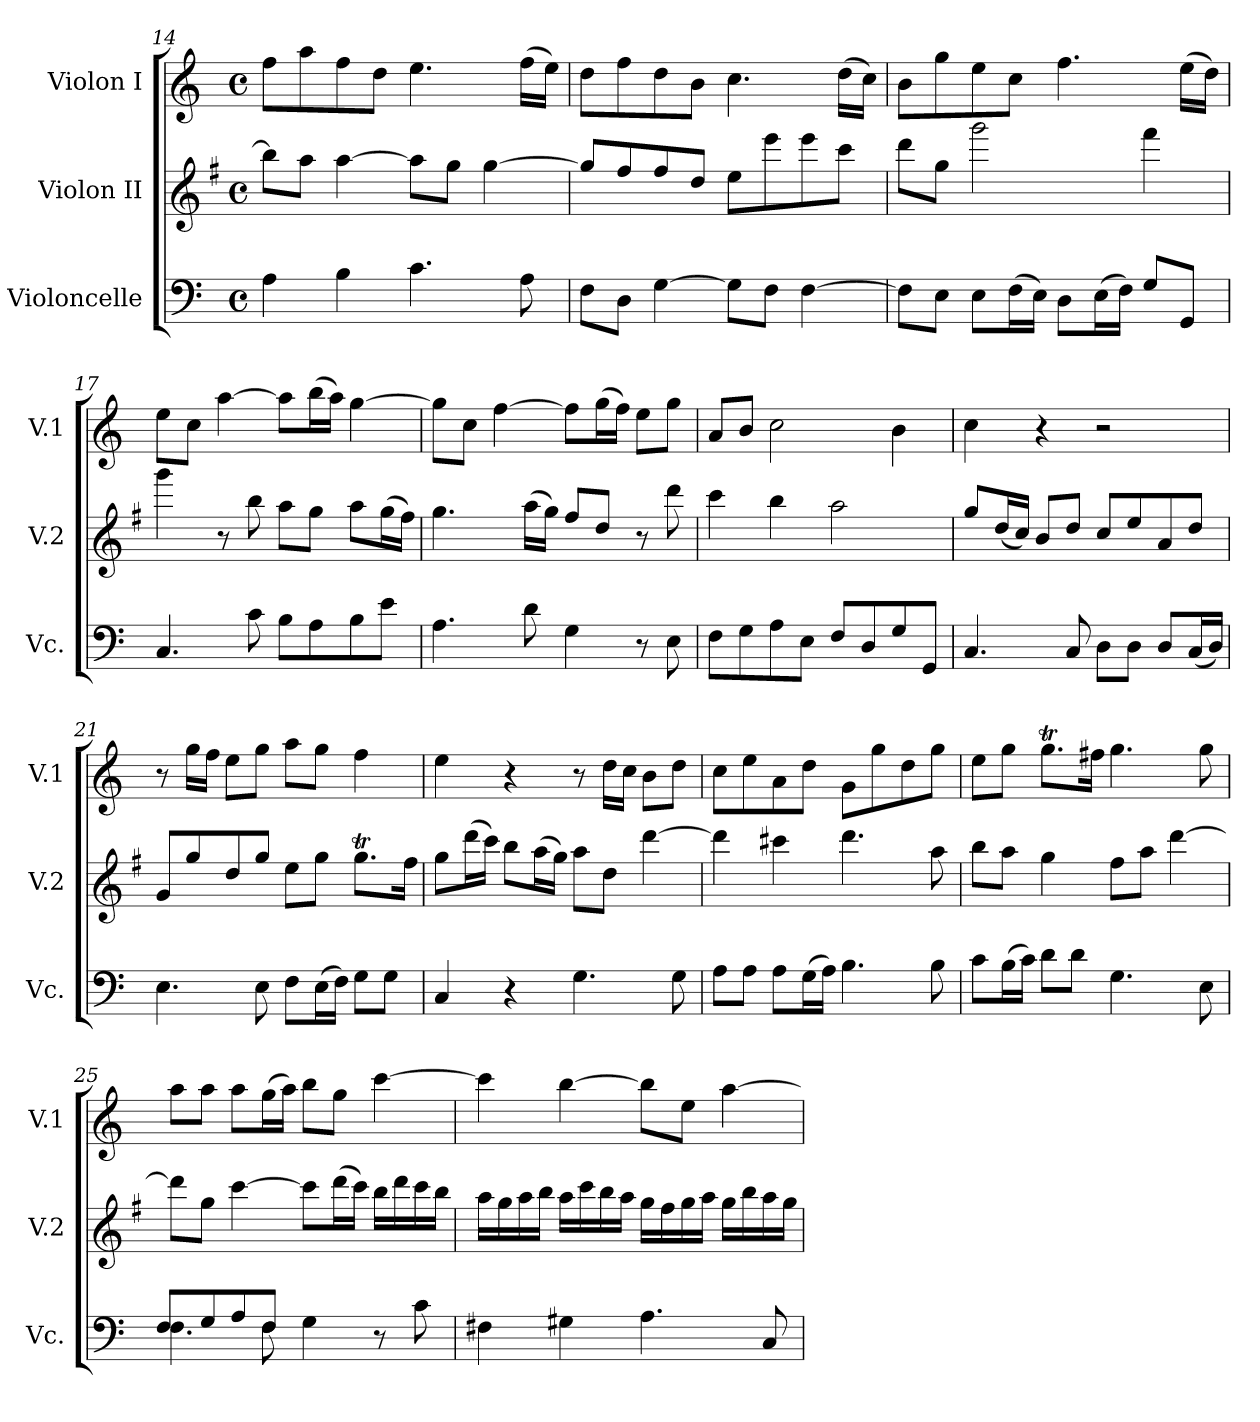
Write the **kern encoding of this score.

**kern	**kern	**kern
*part3	*part2	*part1
*staff3	*staff2	*staff1
*I"Violoncelle	*I"Violon II	*I"Violon I
*I'Vc.	*I'V.2	*I'V.1
*clefF4	*clefG2	*clefG2
*	*ITrd4c7	*
*k[]	*k[]	*k[]
*C:	*C:	*C:
*M4/4	*M4/4	*M4/4
*met(c)	*met(c)	*met(c)
=14	=14	=14
4A\	8ee\L]	8ff\L
.	8dd\J	8aa\
4B\	[4dd\	8ff\
.	.	8dd\J
4.c\	8dd\L]	4.ee\
.	8cc\J	.
.	[4cc\	.
8A\	.	(16ff\LL
.	.	16ee\JJ)
!!LO:PB:g=z
=15	=15	=15
8F\L	8cc/L]	8dd\L
8D\J	8b/	8ff\
[4G\	8b/	8dd\
.	8g/J	8b\J
8G\L]	8a\L	4.cc\
8F\J	8aa\	.
[4F\	8aa\	.
.	8ff\J	(16dd\LL
.	.	16cc\JJ)
=16	=16	=16
8F\L]	8gg\L	8b\L
8E\J	8cc\J	8gg\
8E\L	2ccc\	8ee\
(16F\L	.	8cc\J
16E\JJ)	.	.
8D\L	.	4.ff\
(16E\L	.	.
16F\JJ)	.	.
8G/L	4bb\	.
8GG/J	.	(16ee\LL
.	.	16dd\JJ)
=17	=17	=17
4.C/	4ccc\	8ee\L
.	.	8cc\J
.	8r	[4aa\
8c\	8ee\	.
8B\L	8dd\L	8aa\L]
8A\	8cc\J	(16bb\L
.	.	16aa\JJ)
8B\	8dd\L	[4gg\
8e\J	(16cc\L	.
.	16b\JJ)	.
=18	=18	=18
4.A\	4.cc\	8gg\L]
.	.	8cc\J
.	.	[4ff\
8d\	(16dd\LL	.
.	16cc\JJ)	.
4G\	8b/L	8ff\L]
.	8g/J	(16gg\L
.	.	16ff\JJ)
8r	8r	8ee\L
8E\	8gg\	8gg\J
=19	=19	=19
8F\L	4ff\	8a/L
8G\	.	8b/J
8A\	4ee\	2cc\
8E\J	.	.
8F/L	2dd\	.
8D/	.	.
8G/	.	4b\
8GG/J	.	.
=20	=20	=20
4.C/	8cc/L	4cc\
.	(16g/L	.
.	16f/JJ)	.
.	8e/L	4r
8C/	8g/J	.
8D\L	8f/L	2r
8D\J	8a/	.
8D/L	8d/	.
(16C/L	8g/J	.
16D/JJ)	.	.
!!LO:PB:g=z
=21	=21	=21
4.E\	8c/L	8r
.	8cc/	16gg\LL
.	.	16ff\JJ
.	8g/	8ee\L
8E\	8cc/J	8gg\J
8F\L	8a\L	8aa\L
(16E\L	8cc\J	8gg\J
16F\JJ)	.	.
8G\L	8.ccT\L	4ff\
8G\J	.	.
.	16b\Jk	.
=22	=22	=22
4C/	8cc\L	4ee\
.	(16gg\L	.
.	16ff\JJ)	.
4r	8ee\L	4r
.	(16dd\L	.
.	16cc\JJ)	.
4.G\	8dd\L	8r
.	8g\J	16dd\LL
.	.	16cc\JJ
.	[4gg\	8b\L
8G\	.	8dd\J
=23	=23	=23
8A\L	4gg\]	8cc\L
8A\J	.	8ee\
8A\L	4ff#X\	8a\
(16G\L	.	8dd\J
16A\JJ)	.	.
4.B\	4.gg\	8g\L
.	.	8gg\
.	.	8dd\
8B\	8dd\	8gg\J
=24	=24	=24
8c\L	8ee\L	8ee\L
(16B\L	8dd\J	8gg\J
16c\JJ)	.	.
8d\L	4cc\	8.ggT\L
8d\J	.	.
.	.	16ff#X\Jk
4.G\	8b\L	4.gg\
.	8dd\J	.
.	[4gg\	.
8E\	.	8gg\
=25	=25	=25
*^	*	*
4.F\	8F/L	8gg\L]	8aa\L
.	8G/	8cc\J	8aa\J
.	8A/	[4ff\	8aa\L
8F\	8F/J	.	(16gg\L
.	.	.	16aa\JJ)
4G\	2ryy	8ff\L]	8bb\L
.	.	(16gg\L	8gg\J
.	.	16ff\JJ)	.
8r	.	16ee\LL	[4ccc\
.	.	16gg\	.
8c\	.	16ff\	.
.	.	16ee\JJ	.
*v	*v	*	*
=26	=26	=26
4F#X\	16dd\LL	4ccc\]
.	16cc\	.
.	16dd\	.
.	16ee\JJ	.
4G#X\	16dd\LL	[4bb\
.	16ff\	.
.	16ee\	.
.	16dd\JJ	.
4.A\	16cc\LL	8bb\L]
.	16b\	.
.	16cc\	8ee\J
.	16dd\JJ	.
.	16cc\LL	[4aa\
.	16ee\	.
8C/	16dd\	.
.	16cc\JJ	.
=	=	=
*-	*-	*-
